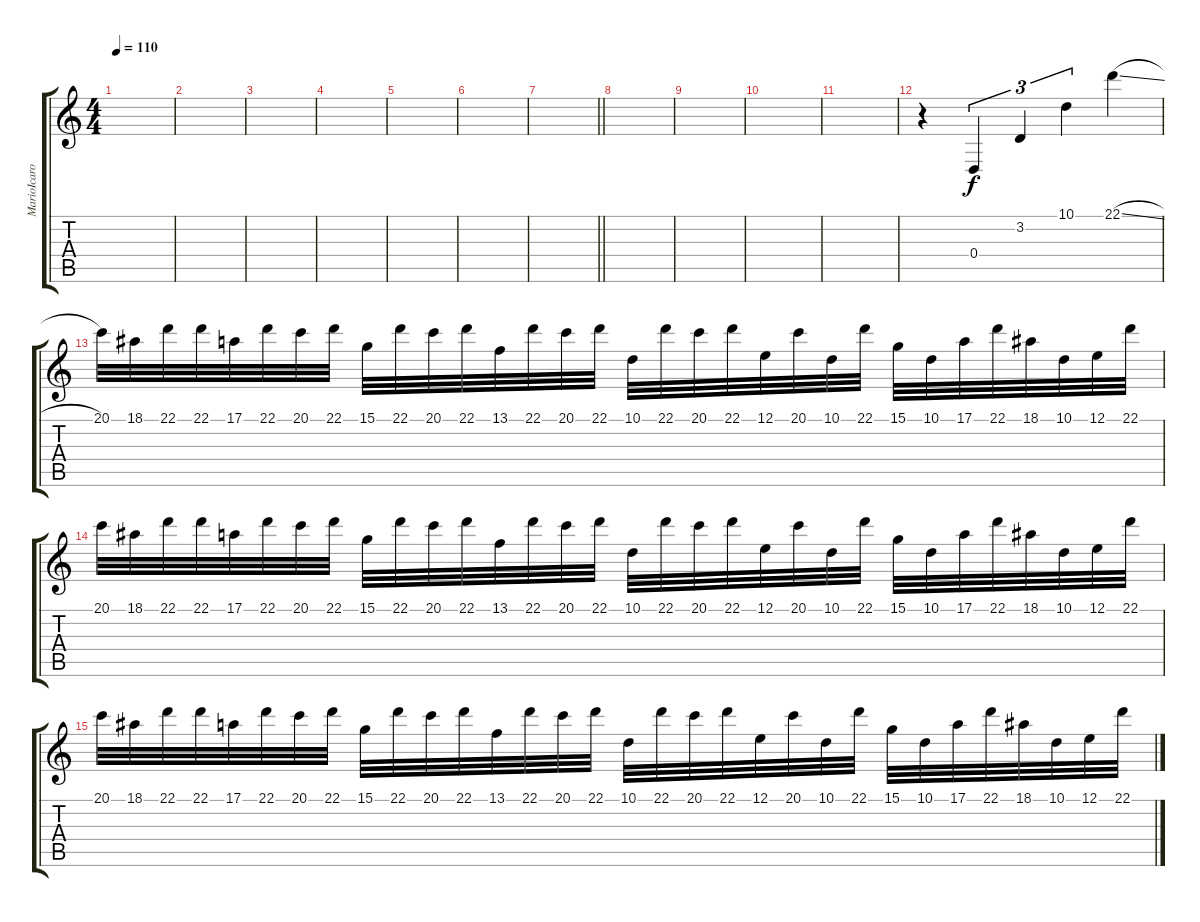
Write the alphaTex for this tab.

\track ("MarioIcaro." "MarioIcaro") {instrument acousticgrandpiano}
\staff {score tabs}
\tuning (E4 B3 G3 D3 A2 E2) {hide}
\ts (4 4)
\tempo 110
\clef g2
\ks c
|
|
|
|
|
|
\barLineRight lightlight
|
|
|
|
|
r.4{instrument reedorgan} 0.4.4{tu (3 2)} 3.2.4{tu (3 2)} 10.1.4{tu (3 2)} 22.1{sl}.4 |
20.1.32 18.1.32 22.1.32 22.1.32 17.1.32 22.1.32 20.1.32 22.1.32 15.1.32 22.1.32 20.1.32 22.1.32 13.1.32 22.1.32 20.1.32 22.1.32 10.1.32 22.1.32 20.1.32 22.1.32 12.1.32 20.1.32 10.1.32 22.1.32 15.1.32 10.1.32 17.1.32 22.1.32 18.1.32 10.1.32 12.1.32 22.1.32 |
20.1.32 18.1.32 22.1.32 22.1.32 17.1.32 22.1.32 20.1.32 22.1.32 15.1.32 22.1.32 20.1.32 22.1.32 13.1.32 22.1.32 20.1.32 22.1.32 10.1.32 22.1.32 20.1.32 22.1.32 12.1.32 20.1.32 10.1.32 22.1.32 15.1.32 10.1.32 17.1.32 22.1.32 18.1.32 10.1.32 12.1.32 22.1.32 |
20.1.32 18.1.32 22.1.32 22.1.32 17.1.32 22.1.32 20.1.32 22.1.32 15.1.32 22.1.32 20.1.32 22.1.32 13.1.32 22.1.32 20.1.32 22.1.32 10.1.32 22.1.32 20.1.32 22.1.32 12.1.32 20.1.32 10.1.32 22.1.32 15.1.32 10.1.32 17.1.32 22.1.32 18.1.32 10.1.32 12.1.32 22.1.32
